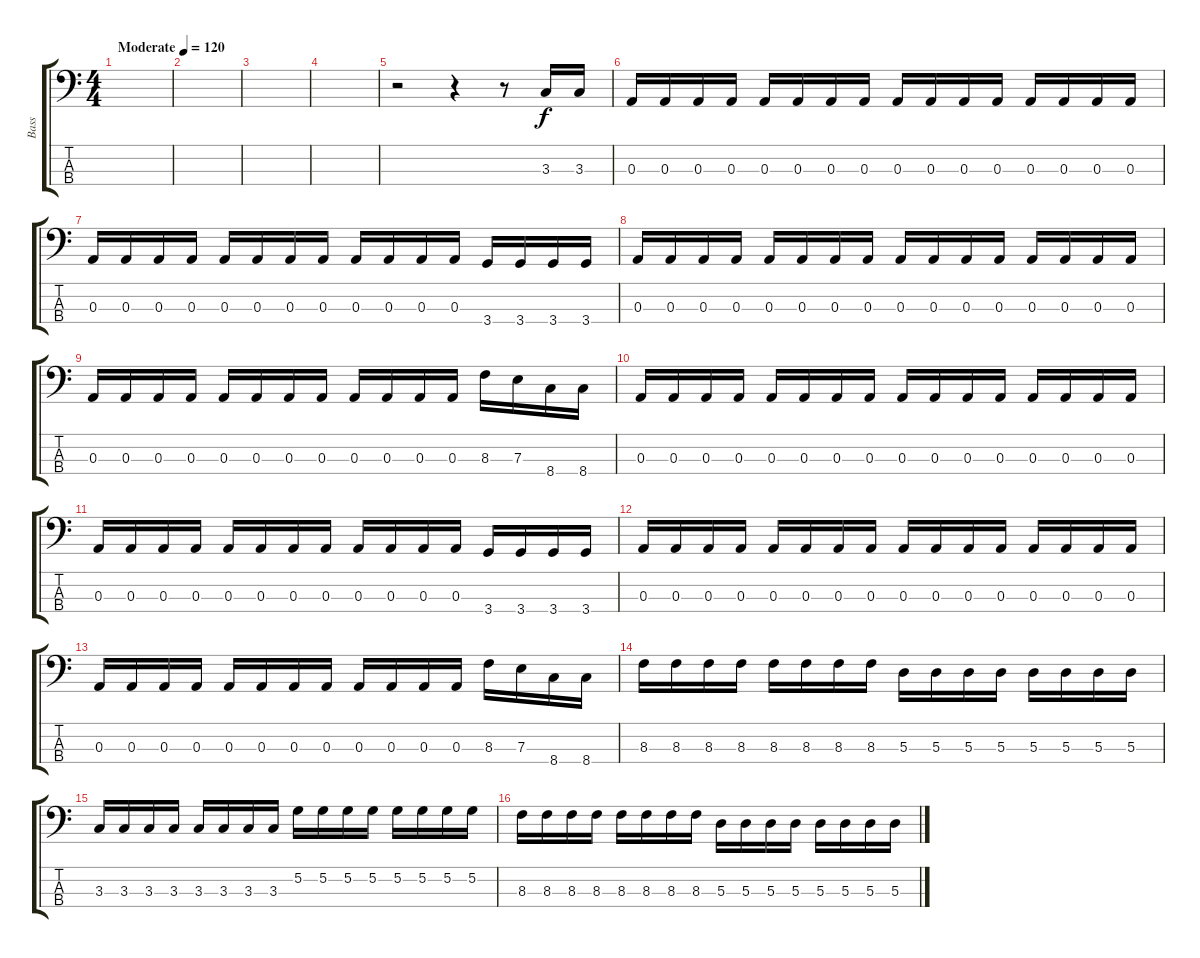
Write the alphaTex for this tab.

\track ("Bass" "Bass") {instrument electricbassfinger}
\staff {score tabs}
\tuning (G2 D2 A1 E1) {hide}
\ts (4 4)
\tempo (120 "Moderate")
\clef f4
\ks c
|
|
|
|
r.2 r.4 r.8 3.3.16 3.3.16 |
0.3.16 0.3.16 0.3.16 0.3.16 0.3.16 0.3.16 0.3.16 0.3.16 0.3.16 0.3.16 0.3.16 0.3.16 0.3.16 0.3.16 0.3.16 0.3.16 |
0.3.16 0.3.16 0.3.16 0.3.16 0.3.16 0.3.16 0.3.16 0.3.16 0.3.16 0.3.16 0.3.16 0.3.16 3.4.16 3.4.16 3.4.16 3.4.16 |
0.3.16 0.3.16 0.3.16 0.3.16 0.3.16 0.3.16 0.3.16 0.3.16 0.3.16 0.3.16 0.3.16 0.3.16 0.3.16 0.3.16 0.3.16 0.3.16 |
0.3.16 0.3.16 0.3.16 0.3.16 0.3.16 0.3.16 0.3.16 0.3.16 0.3.16 0.3.16 0.3.16 0.3.16 8.3.16 7.3.16 8.4.16 8.4.16 |
0.3.16 0.3.16 0.3.16 0.3.16 0.3.16 0.3.16 0.3.16 0.3.16 0.3.16 0.3.16 0.3.16 0.3.16 0.3.16 0.3.16 0.3.16 0.3.16 |
0.3.16 0.3.16 0.3.16 0.3.16 0.3.16 0.3.16 0.3.16 0.3.16 0.3.16 0.3.16 0.3.16 0.3.16 3.4.16 3.4.16 3.4.16 3.4.16 |
0.3.16 0.3.16 0.3.16 0.3.16 0.3.16 0.3.16 0.3.16 0.3.16 0.3.16 0.3.16 0.3.16 0.3.16 0.3.16 0.3.16 0.3.16 0.3.16 |
0.3.16 0.3.16 0.3.16 0.3.16 0.3.16 0.3.16 0.3.16 0.3.16 0.3.16 0.3.16 0.3.16 0.3.16 8.3.16 7.3.16 8.4.16 8.4.16 |
8.3.16 8.3.16 8.3.16 8.3.16 8.3.16 8.3.16 8.3.16 8.3.16 5.3.16 5.3.16 5.3.16 5.3.16 5.3.16 5.3.16 5.3.16 5.3.16 |
3.3.16 3.3.16 3.3.16 3.3.16 3.3.16 3.3.16 3.3.16 3.3.16 5.2.16 5.2.16 5.2.16 5.2.16 5.2.16 5.2.16 5.2.16 5.2.16 |
8.3.16 8.3.16 8.3.16 8.3.16 8.3.16 8.3.16 8.3.16 8.3.16 5.3.16 5.3.16 5.3.16 5.3.16 5.3.16 5.3.16 5.3.16 5.3.16
